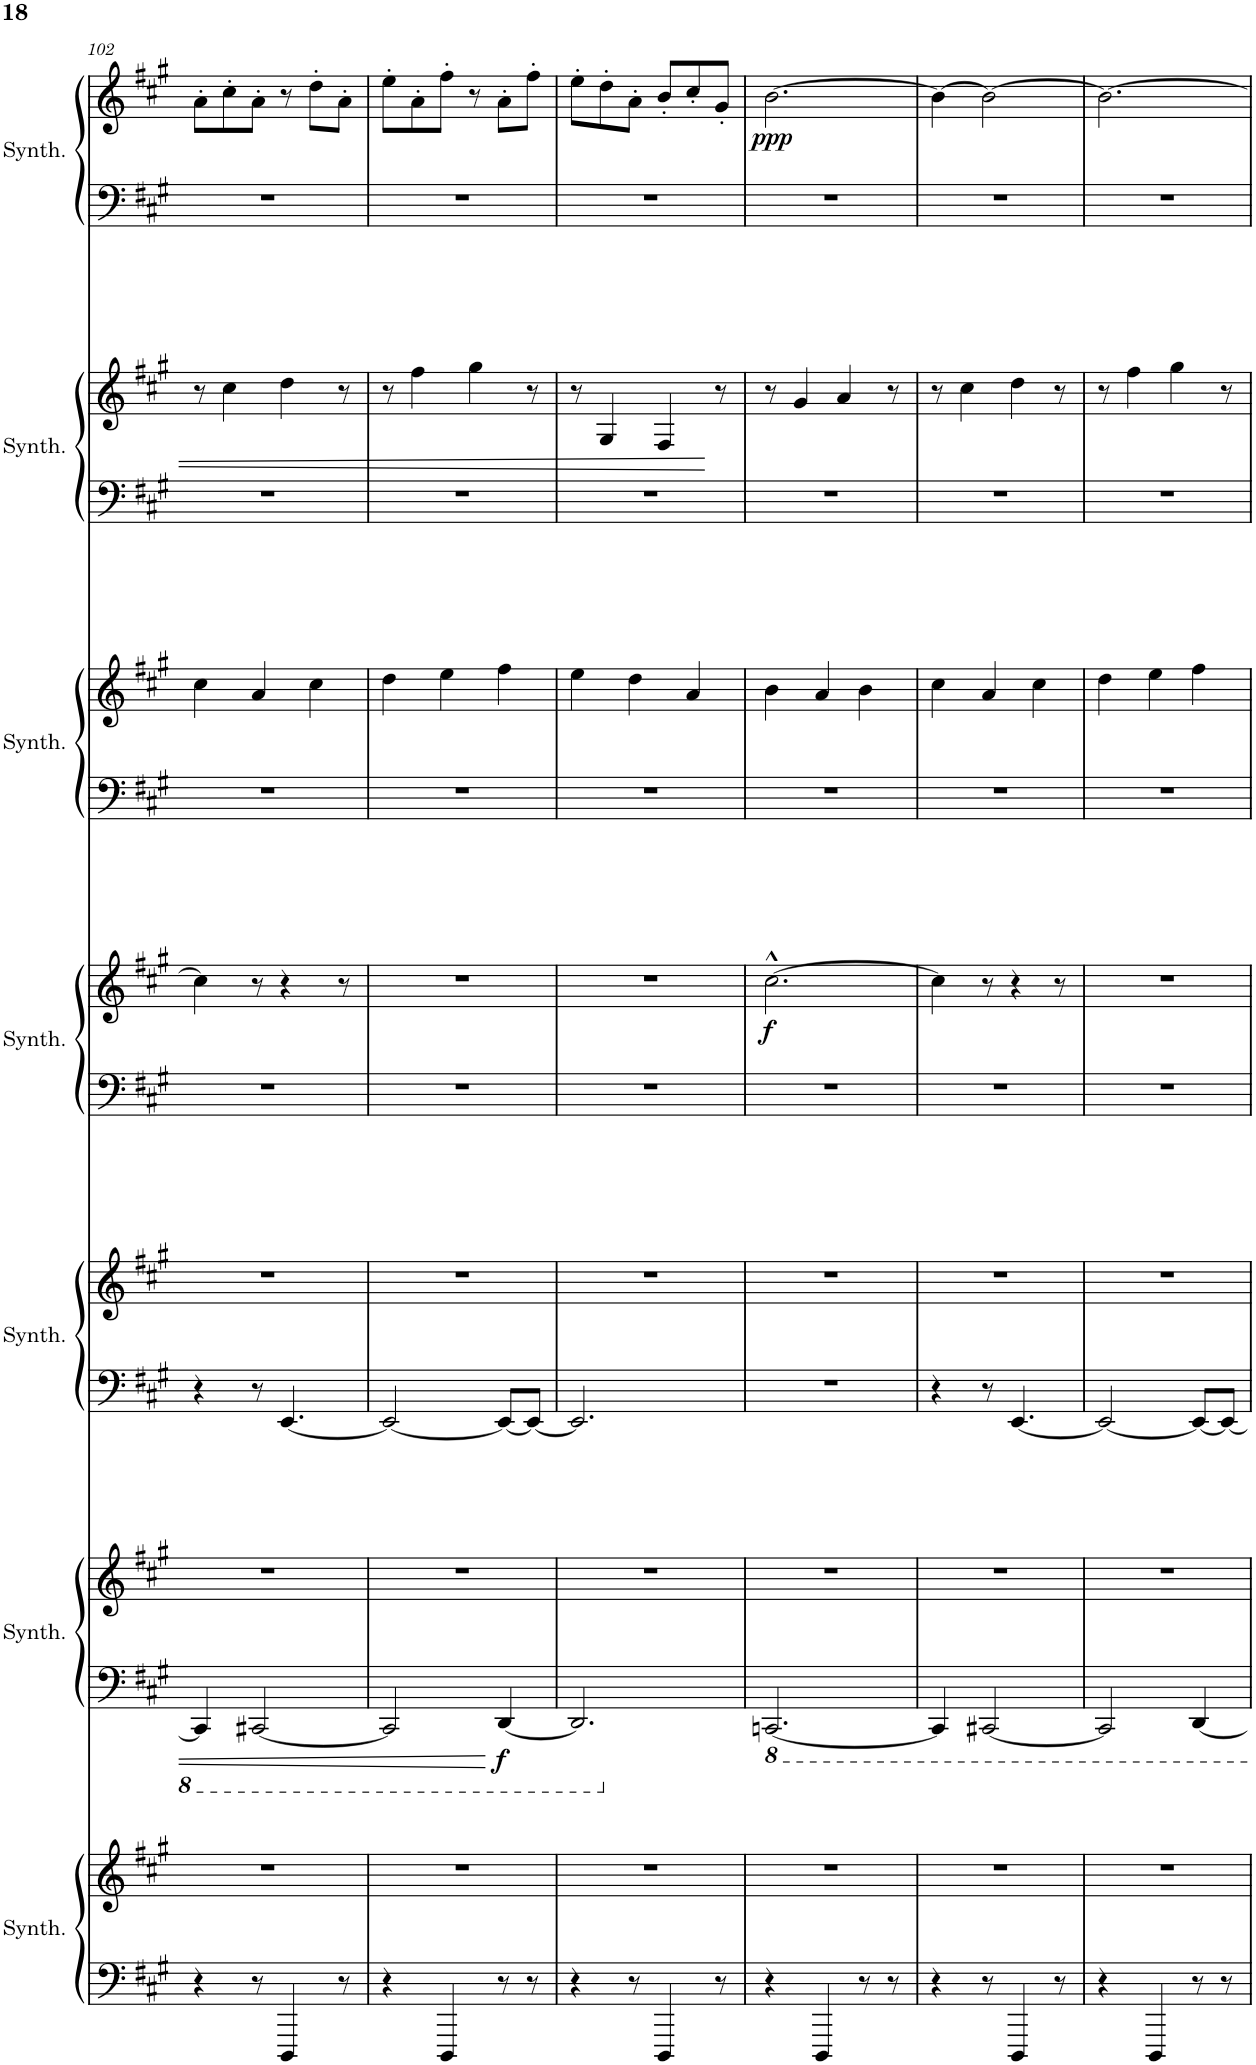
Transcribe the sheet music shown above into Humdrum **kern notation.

**kern	**kern	**kern	**kern	**dynam	**kern	**kern	**kern	**kern	**dynam	**kern	**kern	**kern	**kern	**kern	**kern	**dynam
*part7	*part7	*part6	*part6	*part6	*part5	*part5	*part4	*part4	*part4	*part3	*part3	*part2	*part2	*part1	*part1	*part1
*staff14	*staff13	*staff12	*staff11	*staff11/12	*staff10	*staff9	*staff8	*staff7	*staff7/8	*staff6	*staff5	*staff4	*staff3	*staff2	*staff1	*staff1/2
*I"Crystal Synthesizer	*	*I"Saw Synthesizer	*	*	*I"Atmosphere Synthesizer	*	*I"Goblins Synthesizer	*	*	*I"Choir Synthesizer	*	*I"Bowed Synthesizer	*	*I"String Synthesizer	*	*
*I'Synth.	*	*I'Synth.	*	*	*I'Synth.	*	*I'Synth.	*	*	*I'Synth.	*	*I'Synth.	*	*I'Synth.	*	*
!!LO:PB:g=z
*clefF4	*clefG2	*clefF4	*clefG2	*	*clefF4	*clefG2	*clefF4	*clefG2	*	*clefF4	*clefG2	*clefF4	*clefG2	*clefF4	*clefG2	*
*k[f#c#g#]	*k[f#c#g#]	*k[f#c#g#]	*k[f#c#g#]	*	*k[f#c#g#]	*k[f#c#g#]	*k[f#c#g#]	*k[f#c#g#]	*	*k[f#c#g#]	*k[f#c#g#]	*k[f#c#g#]	*k[f#c#g#]	*k[f#c#g#]	*k[f#c#g#]	*
*M6/8	*M6/8	*M6/8	*M6/8	*	*M6/8	*M6/8	*M6/8	*M6/8	*	*M6/8	*M6/8	*M6/8	*M6/8	*M6/8	*M6/8	*
*	*	*	*8ba	*	*	*	*	*	*	*	*	*	*	*	*	*
=102	=102	=102	=102	=102	=102	=102	=102	=102	=102	=102	=102	=102	=102	=102	=102	=102
4r	2.r	4CCC/]	2.r	.	4r	2.r	2.r	4cc#\]	.	2.r	4cc#\	2.r	8r	2.r	8a'\L	.
.	.	.	.	.	.	.	.	.	.	.	.	.	4cc#\	.	8cc#'\	.
8r	.	[2CCC#X/	.	.	8r	.	.	8r	.	.	4a/	.	.	.	8a'\J	.
4DDD/	.	.	.	.	[4.EE/	.	.	4r	.	.	.	.	4dd\	.	8r	.
.	.	.	.	.	.	.	.	.	.	.	4cc#\	.	.	.	8dd'\L	.
8r	.	.	.	.	.	.	.	8r	.	.	.	.	8r	.	8a'\J	.
=103	=103	=103	=103	=103	=103	=103	=103	=103	=103	=103	=103	=103	=103	=103	=103	=103
4r	2.r	2CCC#/]	2.r	.	2EE/_	2.r	2.r	2.r	.	2.r	4dd\	2.r	8r	2.r	8ee'\L	.
.	.	.	.	.	.	.	.	.	.	.	.	.	4ff#\	.	8a'\	.
4DDD/	.	.	.	.	.	.	.	.	.	.	4ee\	.	.	.	8ff#'\J	.
.	.	.	.	.	.	.	.	.	.	.	.	.	4gg#\	.	8r	.
!	!	!	!	!LO:DY:b=2	!	!	!	!	!	!	!	!	!	!	!	!
8r	.	[4DDD/	.	f	8EE/L_	.	.	.	.	.	4ff#\	.	.	.	8a'\L	.
8r	.	.	.	.	8EE/J_	.	.	.	.	.	.	.	8r	.	8ff#'\J	.
=104	=104	=104	=104	=104	=104	=104	=104	=104	=104	=104	=104	=104	=104	=104	=104	=104
4r	2.r	2.DDD/]	2.r	.	2.EE/]	2.r	2.r	2.r	.	2.r	4ee\	2.r	8r	2.r	8ee'\L	.
.	.	.	.	.	.	.	.	.	.	.	.	.	4G#/	.	8dd'\	.
8r	.	.	.	.	.	.	.	.	.	.	4dd\	.	.	.	8a'\J	.
4DDD/	.	.	.	.	.	.	.	.	.	.	.	.	4F#/	.	8b'/L	.
.	.	.	.	.	.	.	.	.	.	.	4a/	.	.	.	8cc#'/	.
8r	.	.	.	.	.	.	.	.	.	.	.	.	8r	.	8g#'/J	.
=105	=105	=105	=105	=105	=105	=105	=105	=105	=105	=105	=105	=105	=105	=105	=105	=105
*	*	*X8ba	*	*	*	*	*	*	*	*	*	*	*	*	*	*
!	!	!	!	!	!	!	!	!	!LO:DY:b	!	!	!	!	!	!	!LO:DY:b
4r	2.r	[2.CCCn/	2.r	.	2.r	2.r	2.r	[2.cc#^^\	f	2.r	4b\	2.r	8r	2.r	[2.b\	ppp
.	.	.	.	.	.	.	.	.	.	.	.	.	4g#/	.	.	.
4DDD/	.	.	.	.	.	.	.	.	.	.	4a/	.	.	.	.	.
.	.	.	.	.	.	.	.	.	.	.	.	.	4a/	.	.	.
8r	.	.	.	.	.	.	.	.	.	.	4b\	.	.	.	.	.
8r	.	.	.	.	.	.	.	.	.	.	.	.	8r	.	.	.
=106	=106	=106	=106	=106	=106	=106	=106	=106	=106	=106	=106	=106	=106	=106	=106	=106
4r	2.r	4CCC/]	2.r	.	4r	2.r	2.r	4cc#\]	.	2.r	4cc#\	2.r	8r	2.r	4b\_	.
.	.	.	.	.	.	.	.	.	.	.	.	.	4cc#\	.	.	.
8r	.	[2CCC#X/	.	.	8r	.	.	8r	.	.	4a/	.	.	.	2b\_	.
4DDD/	.	.	.	.	[4.EE/	.	.	4r	.	.	.	.	4dd\	.	.	.
.	.	.	.	.	.	.	.	.	.	.	4cc#\	.	.	.	.	.
8r	.	.	.	.	.	.	.	8r	.	.	.	.	8r	.	.	.
=107	=107	=107	=107	=107	=107	=107	=107	=107	=107	=107	=107	=107	=107	=107	=107	=107
4r	2.r	2CCC#/]	2.r	.	2EE/_	2.r	2.r	2.r	.	2.r	4dd\	2.r	8r	2.r	2.b\_	.
.	.	.	.	.	.	.	.	.	.	.	.	.	4ff#\	.	.	.
4DDD/	.	.	.	.	.	.	.	.	.	.	4ee\	.	.	.	.	.
.	.	.	.	.	.	.	.	.	.	.	.	.	4gg#\	.	.	.
8r	.	[4DDD/	.	.	8EE/L_	.	.	.	.	.	4ff#\	.	.	.	.	.
8r	.	.	.	.	8EE/J_	.	.	.	.	.	.	.	8r	.	.	.
=	=	=	=	=	=	=	=	=	=	=	=	=	=	=	=	=
*-	*-	*-	*-	*-	*-	*-	*-	*-	*-	*-	*-	*-	*-	*-	*-	*-
